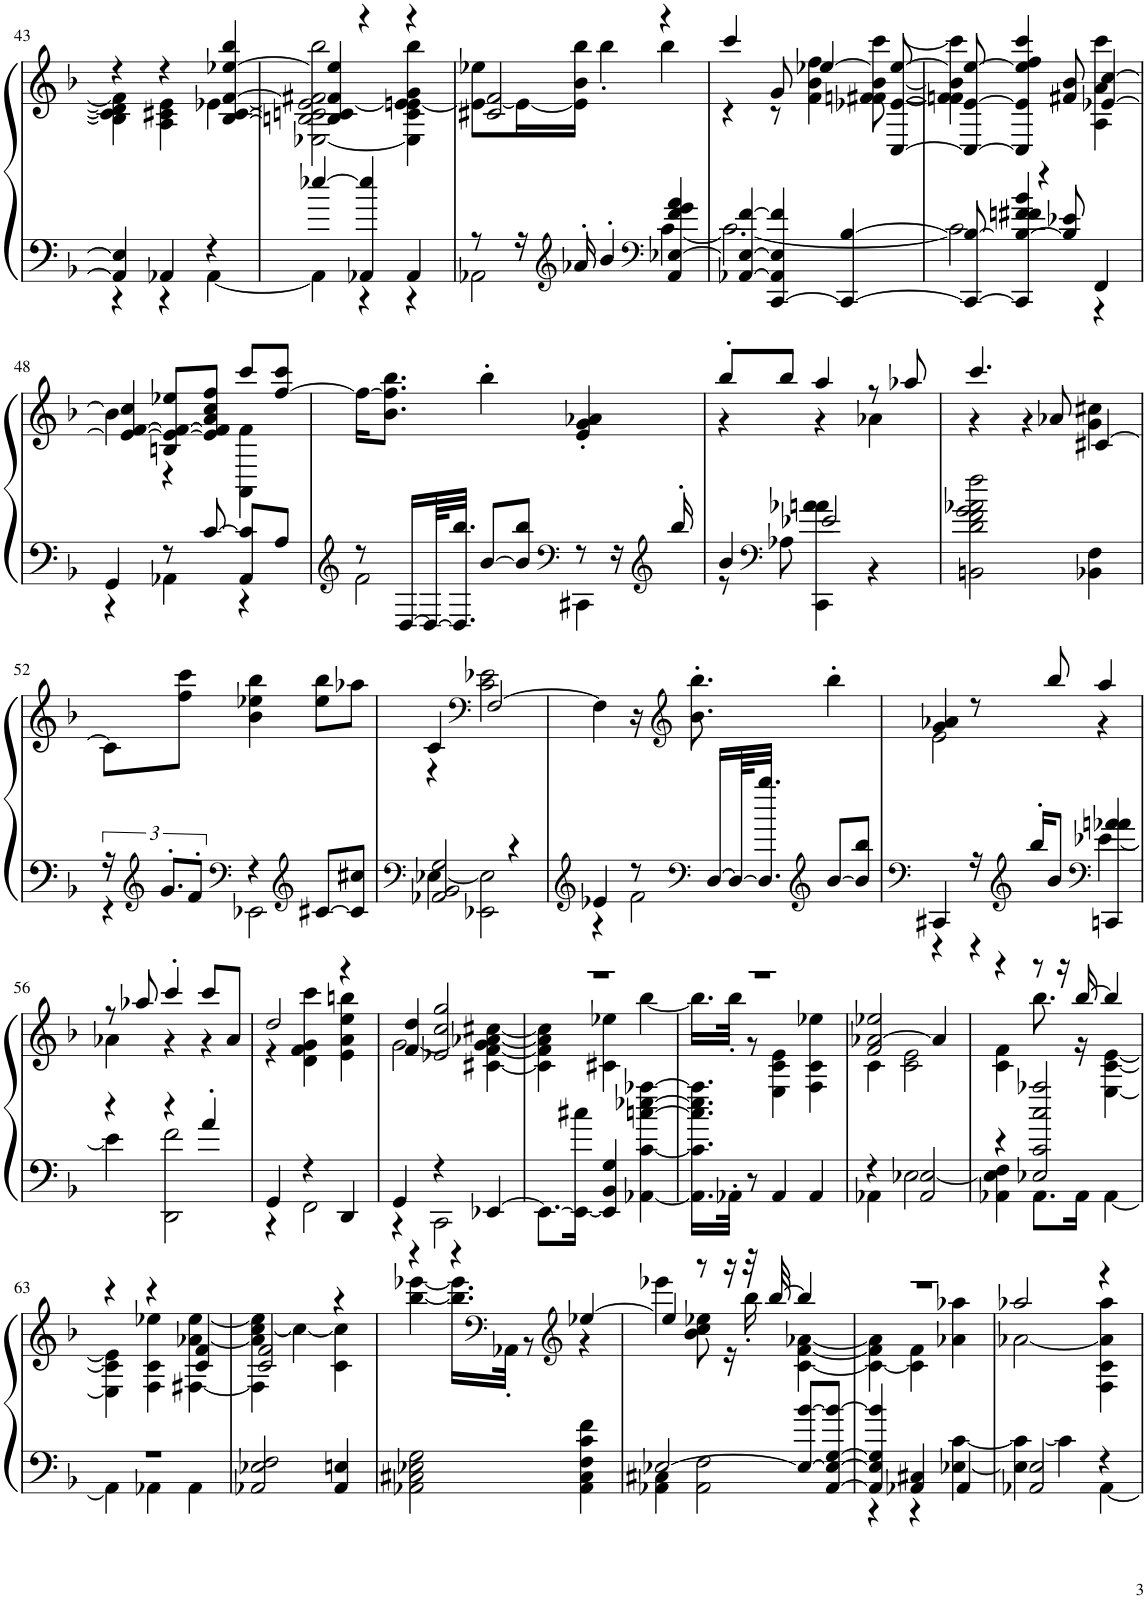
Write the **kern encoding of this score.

**kern	**kern
*part1	*part1
*staff2	*staff1
*I"Piano	*
*I'Pno.	*
!!LO:PB:g=z
*clefF4	*clefG2
*k[b-]	*k[b-]
*M3/4	*M3/4
=43	=43
*^	*^
4AA-/] 4E-/]	4r	4r	4B-\] 4c\] 4d\] 4f\]
4AA-X/	4r	4r	4A\ 4c#X\ 4e\
4r	[4AA-\	[4B-/ [4c#/ [4f/ [4ee-X/ 4bb-/	[4e-X\
=44	=44	=44	=44
[4ee-X/	4AA-\]	4B-/] 4c#/] 4f/] 4ee-/]	[2E-X\ 2Bn\ 2cn\ 2e-\_ 2f#X\ 2bb-\
4AA-X/ 4ee-/]	4r	4r	.
4AA-/	4r	4r	4E-\] 4c\ 4e-\_ 4en\ 4g\ 4bb-\
=45	=45	=45	=45
8r	2AA-X\	2c#X/ 2f/	8e-\_ 8ee-X\L
16r	.	.	16e-\L_
*clefG2	*	*	*
16a-X'/	.	.	16e-\] 16b-\ 16bb-\JJ
4b-'/	.	.	4bb-'\
*clefF4	*	*	*
4AA-/ [4E-X/ 4f/ 4g/ 4a-/	[4c\	4r	4bb-\
=46	=46	=46	=46
[4AA-X/ 4E-/_ [4f/	2.c\_	4ccc/	4r
[4CC/ 4AA-/] 4E-/] 4f/]	.	8g/	8r
.	.	[4ee-X/	4f\ 4b-\ 4ff\
4CC/_ [4B-/	.	.	.
.	.	[8C/ [8e-X/ 8ee-/_	[8fn\ [8f#X\ [8b-\ [8ccc\
=47	=47	=47	=47
8CC/_ 8B-/_	2c\]	8C/_ 8e-/_ 8ee-/_	4fn\] 4f#\] 4b-\] 4ccc\]
4CC/] 4B-/_ 4fn/ 4f#X/ 4b-/	.	4C/] 4e-/] 4ee-/] 4ff/ 4ccc/	.
.	.	.	4r
8B-/] 8e-X/	.	8f#X/ 8b-/	.
4FF/	4r	[4e-X/ [4cc/	4A\ 4a\ 4ccc\
!!LO:LB:g=z	!!
=48	=48	=48	=48
4GG/	4r	4e-/_ [4f/ 4cc/]	4b-\
8r	4AA-X\	8Bn/ 8e-/_ 8f/_ 8ee-X/L	4r
[8c/	.	8e-/] 8f/] 8a/ 8cc/ 8ff/J	.
8AA-/ 8c/]L	4r	8ccc/L	4AA\ 4f\
8A/J	.	[8ff/ 8ccc/J	.
*	*	*v	*v
=49	=49	=49
*clefG2	*	*
8r	2f\	16ff\KL_
.	.	8.b-\ 8.ff\] 8.bb-\J
[16D/LL	.	.
64D/KL_	.	.
32.D/] 32.bb-/JJJ	.	.
[8b-/L	.	4bb-'\
8b-/] 8bb-/J	.	.
*clefF4	*	*
8r	4CC#X\	4e/' 4g/' 4a-X/'
16r	.	.
*clefG2	*	*
16bb-'/	.	.
=50	=50	=50
*	*	*^
4b-/	8r	8bb-'/L	4r
*clefF4	*	*	*
.	8A-X\	8bb-/J	.
2e-X/	4CC\ 4a-X\ 4an\	4aa/	4r
.	4r	8r	4a-X\
.	.	8aa-X/	.
*v	*v	*	*
=51	=51	=51
2BBn\ 2d\ 2f\ 2g\ 2a-X\ 2ff\	4.ccc/	4r
.	.	4r
.	8a-X/	.
4BB-X\ 4F\	[4c#X/	4g\ 4cc#X\
*	*v	*v
!!LO:LB:g=z
=52	=52
*^	*
24r	4r	8c#\L]
*clefG2	*	*
12.g'/L	.	.
.	.	8ff\ 8ccc\J
12f'/J	.	.
*clefF4	*	*
4r	2EE-X\	4b-\ 4ee-X\ 4bb-\
*clefG2	*	*
[8c#X/L	.	8ee-\ 8bb-\L
8c#/] 8cc#X/J	.	8aa-X\J
=53	=53	=53
*clefF4	*	*
*	*	*^
2AA-X/ 2BB-/ 2G/	[4E-X\	4c/	4r
*	*	*clefF4	*
.	2EE-X\ 2E-\]	[2F/	2c\ 2e-X\
4r	.	.	.
*	*	*v	*v
=54	=54	=54
*clefG2	*	*
4e-X/	4r	4F\]
8r	2f\	16r
*	*	*clefG2
.	.	8.b-\' 8.bb-\'
*clefF4	*	*
[16D/LL	.	.
64D/KL_	.	.
32.D/] 32.bb-/JJJ	.	.
*clefG2	*	*
[8b-/L	.	4bb-'\
8b-/] 8bb-/J	.	.
=55	=55	=55
*clefF4	*	*
*	*	*^
4CC#X/	4r	4g/ 4a-X/	2e\
16r	4r	8r	.
*clefG2	*	*	*
16bb-'/KL	.	.	.
8b-/J	.	8bb-/	.
*clefF4	*	*	*
4CCn/ 4a-X/ 4an/	[4e-X\	4aa/	4r
!!LO:LB:g=z	!!
=56	=56	=56	=56
4r	4e-\]	8r	4a-X\
.	.	8aa-X/	.
4r	2DD\ 2f\	4ccc'/	4r
4a'/	.	8ccc/L	4r
.	.	8a-/J	.
=57	=57	=57	=57
4GG/	4r	2dd/	4r
4r	2FF\	.	4d\ 4f\ 4g\ 4ccc\
4DD/	.	4r	4e\ 4a\ 4ee\ 4bbn\
=58	=58	=58	=58
4GG/	4r	4f/ 4dd/	[2g\
4r	2CC\	2e-X/ 2cc/ 2gg/	.
[4EE-X/	.	.	[4c#X\ [4f\ 4g\] [4a-X\ [4cc#X\
*v	*v	*	*
=59	=59	=59
8.EE-\L_	2.r	4c#\] 4f\] 4a-\] 4cc#\]
16EE-\_ 16cc#X\Jk	.	.
4EE-/] 4BB-/ 4G/	.	4c#X\ 4ee-X\
[4AA-X\ [4c\ [4ccn\ [4ee-X\ [4aa-X\	.	[4bb-\
=60	=60	=60
16.AA-\] 16.c\] 16.cc\] 16.ee-\] 16.aa-\]LL	2.r	16.bb-\LL]
32AA-X'\JJk	.	32bb-'\JJk
8r	.	8r
4AA-/	.	4E\ 4c\ 4e\
4AA-/	.	4F\ 4c\ 4ee-X\
=61	=61	=61
*^	*	*
4r	4AA-X\	2f/ [2a-X/ 2ee-X/	4c\
2AA-/ 2E/	[2E-X\	.	2c\ 2e\
.	.	4a-/]	.
=62	=62	=62	=62
4r	4AA-X\ 4E-\] 4F\	4r	4c\ 4f\
2E-X/ 2c/ 2cc/ 2aa-X/	8.AA-\L	8r	8.bb-\
.	.	16r	.
.	16AA-\Jk	[16bb-/	16r
.	[4AA-\	4bb-/]	[4E\ [4c\ [4e\
!!LO:LB:g=z	!!
=63	=63	=63	=63
2.r	4AA-\]	4r	4E\] 4c\] 4e\]
.	4AA-X\	4r	4F\ 4c\ 4ee-X\
.	4AA-\	4c/ 4f/	[4F#X\ [4a-X\ [4ee-\
*v	*v	*	*
=64	=64	=64
2AA-X/ 2E-X/ 2F/	2c/ 2f/	4F#\] 4a-\] [4cc\ 4ee-\]
.	.	4cc\_
4AA-/ 4En/	4r	4c\ 4cc\]
=65	=65	=65
2AA-X\ 2C#X\ 2E-X\ 2G\	4r	[4bb-\ [4eee-X\
.	4r	16.bb-\] 16.eee-\]LL
*	*clefF4	*
.	.	32AA-X'\JJk
.	.	8r
*	*clefG2	*
4AA-\ 4C#\ 4F\ 4c\ 4f\	[4ee-X/	4r
=66	=66	=66
*^	*	*
[2E-X/	4AA-X\ 4C#X\	4ee-/]	4eee-X\
.	2AA-\ 2F\	8r	8b-\ 8cc\ 8ee-X\
.	.	16r	16r
.	.	32r	16bb-'\
.	.	[32bb-/	.
8E-/_ [8b-/L	.	4bb-/]	[4c\ [4f\ [4a-X\
[8AA-/ 8E-/_ [8G/ 8b-/_J	.	.	.
=67	=67	=67	=67
4AA-/] 4E-/] 4G/] 4b-/]	4r	2.r	4c\_ 4f\] 4a-\]
4AA-X/ 4C#X/	4r	.	4c\] 4f\
4AA-/	[4E-X\ [4c\	.	4a-X\ 4aa-X\
=68	=68	=68	=68
2AA-X/ 2E/	4E-\] 4c\_	2aa-X/	[2a-X\
.	4c\]	.	.
4r	[4AA-\	4r	4F\ 4c\ 4a-\] 4aa-\
*v	*v	*	*
*	*v	*v
=	=
*-	*-
